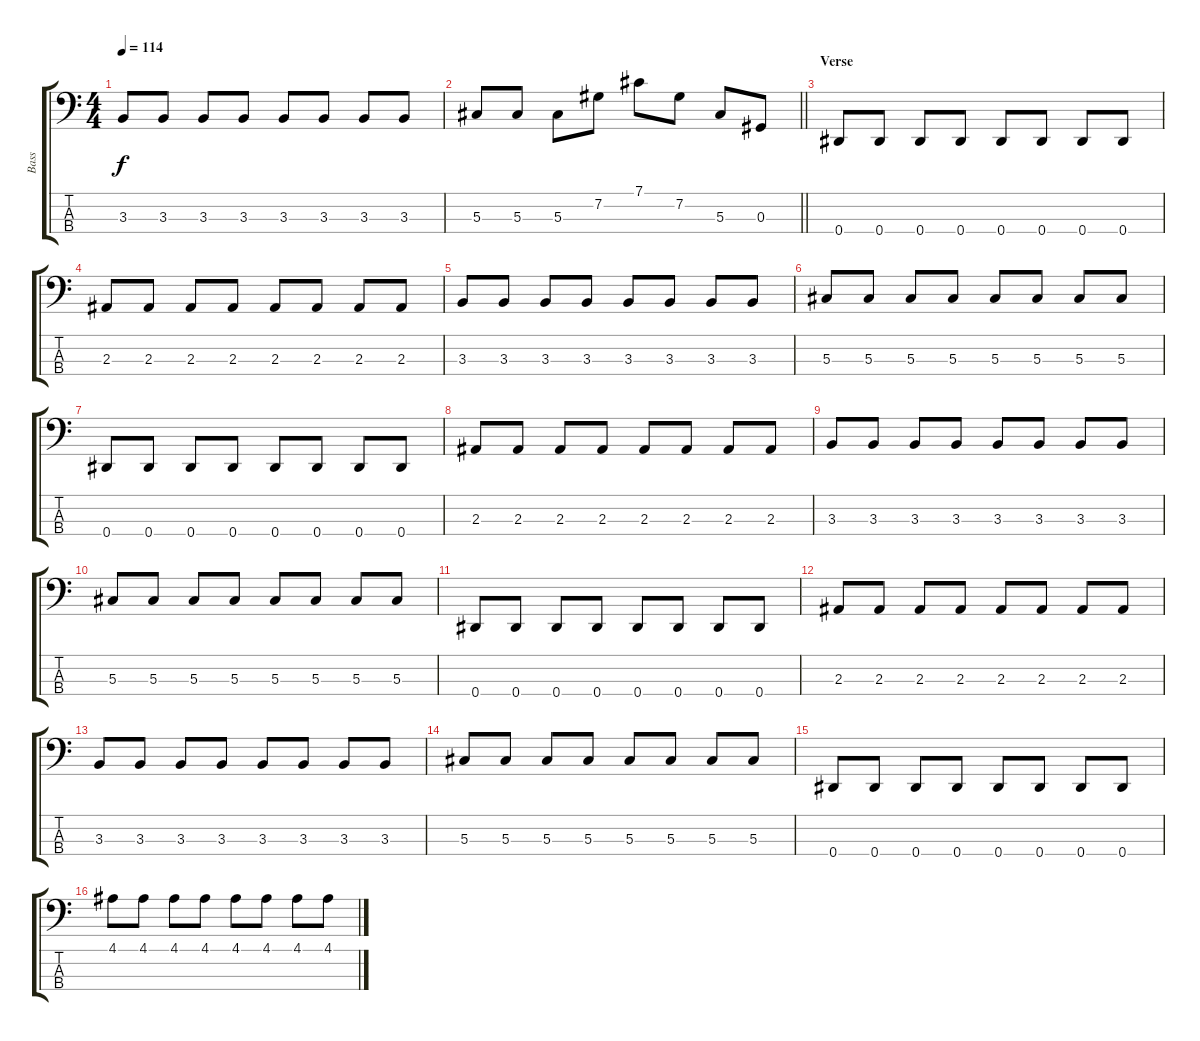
\track ("Bass" "Bass") {instrument electricbasspick}
\staff {score tabs}
\tuning (Gb2 Db2 Ab1 Eb1) {hide}
\ts (4 4)
\tempo 114
\clef f4
\ks c
3.3.8{dy f} 3.3.8 3.3.8 3.3.8 3.3.8 3.3.8 3.3.8 3.3.8 |
\barLineRight lightlight
5.3.8 5.3.8 5.3.8 7.2.8 7.1.8 7.2.8 5.3.8 0.3.8 |
\section ("" "Verse")
0.4.8 0.4.8 0.4.8 0.4.8 0.4.8 0.4.8 0.4.8 0.4.8 |
2.3.8 2.3.8 2.3.8 2.3.8 2.3.8 2.3.8 2.3.8 2.3.8 |
3.3.8 3.3.8 3.3.8 3.3.8 3.3.8 3.3.8 3.3.8 3.3.8 |
5.3.8 5.3.8 5.3.8 5.3.8 5.3.8 5.3.8 5.3.8 5.3.8 |
0.4.8 0.4.8 0.4.8 0.4.8 0.4.8 0.4.8 0.4.8 0.4.8 |
2.3.8 2.3.8 2.3.8 2.3.8 2.3.8 2.3.8 2.3.8 2.3.8 |
3.3.8 3.3.8 3.3.8 3.3.8 3.3.8 3.3.8 3.3.8 3.3.8 |
5.3.8 5.3.8 5.3.8 5.3.8 5.3.8 5.3.8 5.3.8 5.3.8 |
0.4.8 0.4.8 0.4.8 0.4.8 0.4.8 0.4.8 0.4.8 0.4.8 |
2.3.8 2.3.8 2.3.8 2.3.8 2.3.8 2.3.8 2.3.8 2.3.8 |
3.3.8 3.3.8 3.3.8 3.3.8 3.3.8 3.3.8 3.3.8 3.3.8 |
5.3.8 5.3.8 5.3.8 5.3.8 5.3.8 5.3.8 5.3.8 5.3.8 |
0.4.8 0.4.8 0.4.8 0.4.8 0.4.8 0.4.8 0.4.8 0.4.8 |
4.1.8 4.1.8 4.1.8 4.1.8 4.1.8 4.1.8 4.1.8 4.1.8
